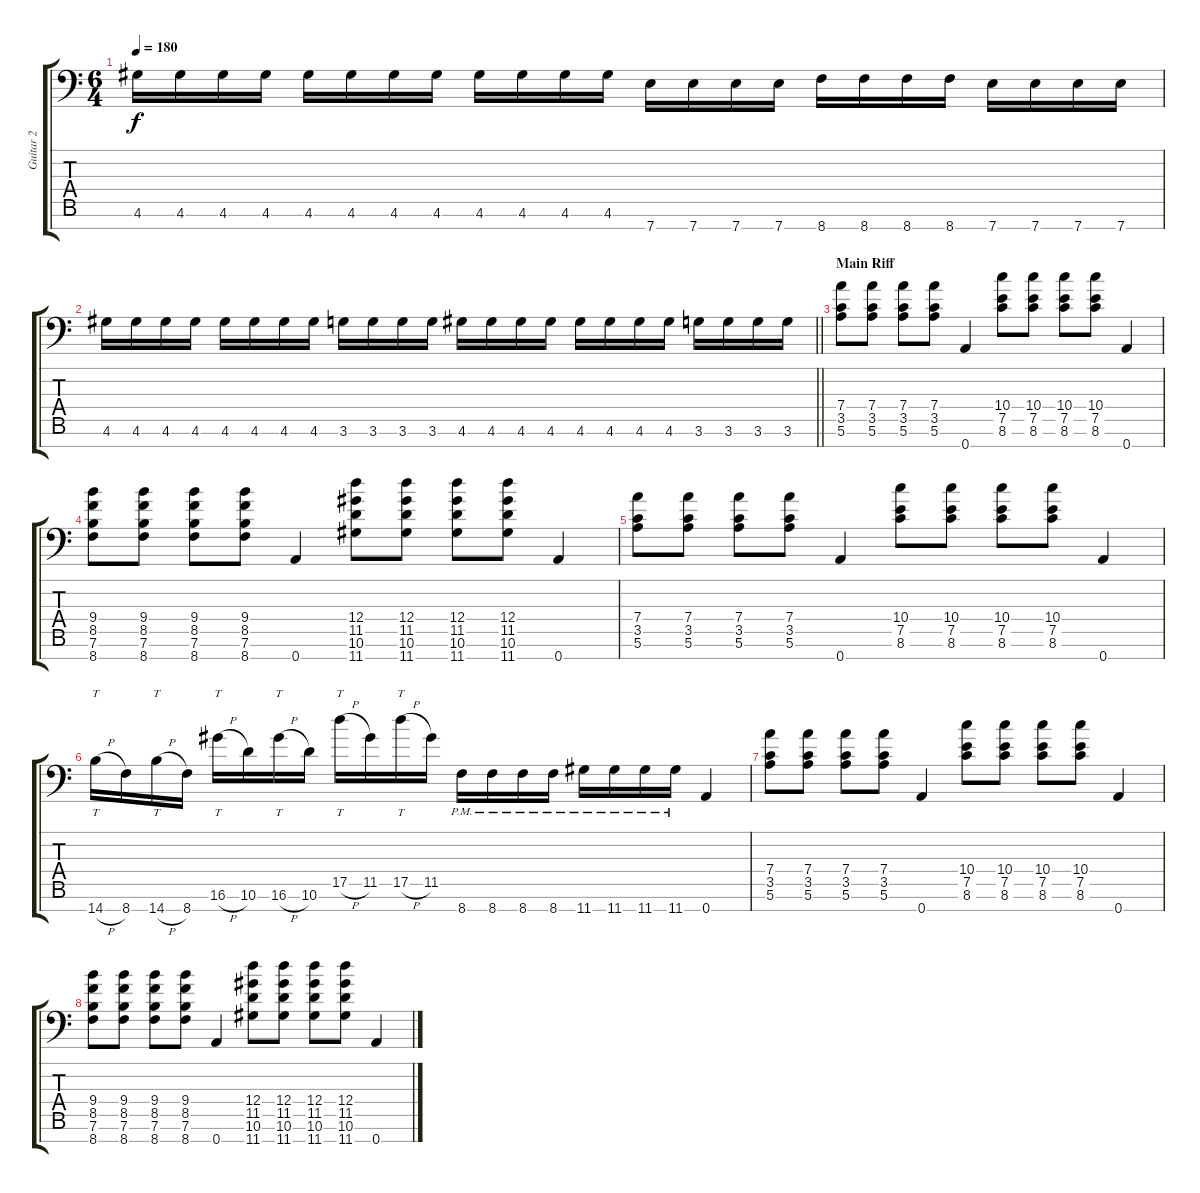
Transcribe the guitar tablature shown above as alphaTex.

\track ("Guitar 2" "Guitar 2") {instrument overdrivenguitar}
\staff {score tabs}
\tuning (E4 B3 G3 D3 A2 E2 A1) {hide}
\ts (6 4)
\tempo 180
\clef f4
\ks c
4.6.16{dy f} 4.6.16 4.6.16 4.6.16 4.6.16 4.6.16 4.6.16 4.6.16 4.6.16 4.6.16 4.6.16 4.6.16 7.7.16 7.7.16 7.7.16 7.7.16 8.7.16 8.7.16 8.7.16 8.7.16 7.7.16 7.7.16 7.7.16 7.7.16 |
\barLineRight lightlight
4.6.16 4.6.16 4.6.16 4.6.16 4.6.16 4.6.16 4.6.16 4.6.16 3.6.16 3.6.16 3.6.16 3.6.16 4.6.16 4.6.16 4.6.16 4.6.16 4.6.16 4.6.16 4.6.16 4.6.16 3.6.16 3.6.16 3.6.16 3.6.16 |
\section ("" "Main Riff")
(7.4 3.5 5.6).8 (7.4 3.5 5.6).8 (7.4 3.5 5.6).8 (7.4 3.5 5.6).8 0.7.4 (10.4 7.5 8.6).8 (10.4 7.5 8.6).8 (10.4 7.5 8.6).8 (10.4 7.5 8.6).8 0.7.4 |
(9.4 8.5 7.6 8.7).8 (9.4 8.5 7.6 8.7).8 (9.4 8.5 7.6 8.7).8 (9.4 8.5 7.6 8.7).8 0.7.4 (12.4 11.5 10.6 11.7).8 (12.4 11.5 10.6 11.7).8 (12.4 11.5 10.6 11.7).8 (12.4 11.5 10.6 11.7).8 0.7.4 |
(7.4 3.5 5.6).8 (7.4 3.5 5.6).8 (7.4 3.5 5.6).8 (7.4 3.5 5.6).8 0.7.4 (10.4 7.5 8.6).8 (10.4 7.5 8.6).8 (10.4 7.5 8.6).8 (10.4 7.5 8.6).8 0.7.4 |
14.7{h}.16{tt} 8.7.16 14.7{h}.16{tt} 8.7.16 16.6{h}.16{tt} 10.6.16 16.6{h}.16{tt} 10.6.16 17.5{h}.16{tt} 11.5.16 17.5{h}.16{tt} 11.5.16 8.7{pm}.16 8.7{pm}.16 8.7{pm}.16 8.7{pm}.16 11.7{pm}.16 11.7{pm}.16 11.7{pm}.16 11.7{pm}.16 0.7.4 |
(7.4 3.5 5.6).8 (7.4 3.5 5.6).8 (7.4 3.5 5.6).8 (7.4 3.5 5.6).8 0.7.4 (10.4 7.5 8.6).8 (10.4 7.5 8.6).8 (10.4 7.5 8.6).8 (10.4 7.5 8.6).8 0.7.4 |
(9.4 8.5 7.6 8.7).8 (9.4 8.5 7.6 8.7).8 (9.4 8.5 7.6 8.7).8 (9.4 8.5 7.6 8.7).8 0.7.4 (12.4 11.5 10.6 11.7).8 (12.4 11.5 10.6 11.7).8 (12.4 11.5 10.6 11.7).8 (12.4 11.5 10.6 11.7).8 0.7.4
